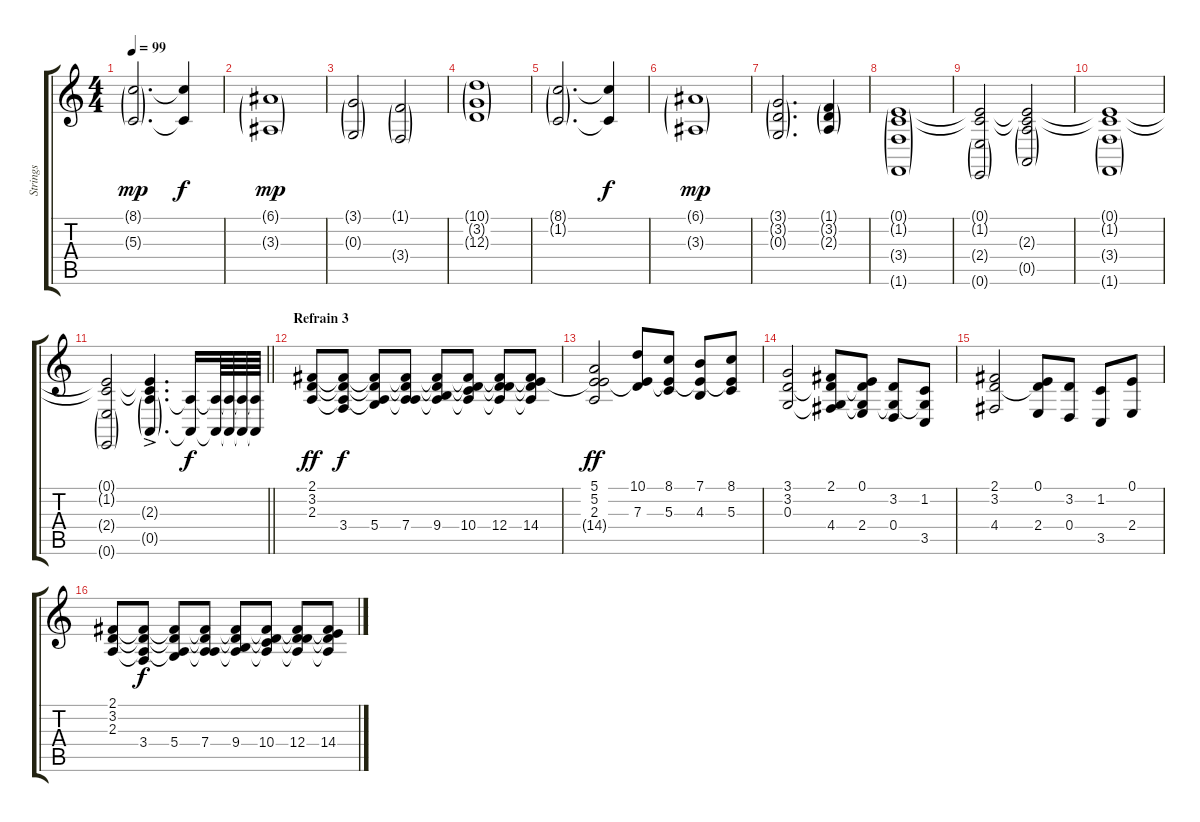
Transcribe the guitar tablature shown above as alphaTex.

\track ("Strings" "Strings") {instrument synthstrings1}
\staff {score tabs}
\tuning (E4 B3 G3 D3 A2 E2) {hide}
\ts (4 4)
\tempo 99
\clef g2
\ks c
(8.1{g} 5.3{g}).2{d dy mp volume 10 instrument synthstrings1} (8.1{t} 5.3{t}).4{dy f} |
(6.1{g} 3.3{g}).1{dy mp} |
(3.1{g} 0.3{g}).2 (1.1{g} 3.4{g}).2 |
(10.1{g} 3.2{g} 12.3{g}).1 |
(8.1{g} 1.2{g}).2{d} (8.1{t} 1.2{t}).4{dy f} |
(6.1{g} 3.3{g}).1{dy mp} |
(3.1{g} 3.2{g} 0.3{g}).2{d} (1.1{g} 3.2{g} 2.3{g}).4 |
(0.1{g} 1.2{g} 3.4{g} 1.6{g}).1 |
(0.1{t} 1.2{t} 2.4{g} 0.6{g}).2 (0.1{t} 1.2{t} 2.3{g} 0.5{g}).2 |
(0.1{t} 1.2{t} 3.4{g} 1.6{g}).1 |
\barLineRight lightlight
(0.1{t} 1.2{t} 2.4{g} 0.6{g}).2 (0.1{t} 1.2{t} 2.3{g} 0.5{g ac}).4{d} (2.3{t} 0.5{t}).16{dy f} (2.3{t} 0.5{t}).64 (2.3{t} 0.5{t}).64 (2.3{t} 0.5{t}).64 (2.3{t} 0.5{t}).64 |
\section ("" "Refrain 3")
(2.1 3.2 2.3).8{dy ff volume 10 instrument stringensemble1} (2.1{t} 3.2{t} 2.3{t} 3.4).8{dy f} (2.1{t} 3.2{t} 2.3{t} 5.4).8 (2.1{t} 3.2{t} 2.3{t} 7.4).8 (2.1{t} 3.2{t} 2.3{t} 9.4).8 (2.1{t} 3.2{t} 2.3{t} 10.4).8 (2.1{t} 3.2{t} 2.3{t} 12.4).8 (2.1{t} 3.2{t} 2.3{t} 14.4).8 |
(5.1 5.2 2.3 14.4{t}).2{dy ff} (10.1 5.2{t} 7.3).8 (8.1 5.2{t} 5.3).8 (7.1 5.2{t} 4.3).8 (8.1 5.2{t} 5.3).8 |
(3.1 3.2 0.3).2 (2.1 3.2{t} 0.3{t} 4.4).8 (0.1 3.2{t} 0.3{t} 2.4).8 (3.2 0.3{t} 0.4).8 (1.2 0.3{t} 3.5).8 |
(2.1 3.2 4.4).2 (0.1 3.2{t} 2.4).8 (3.2 0.4).8 (1.2 3.5).8 (0.1 2.4).8 |
(2.1 3.2 2.3).8 (2.1{t} 3.2{t} 2.3{t} 3.4).8{dy f} (2.1{t} 3.2{t} 2.3{t} 5.4).8 (2.1{t} 3.2{t} 2.3{t} 7.4).8 (2.1{t} 3.2{t} 2.3{t} 9.4).8 (2.1{t} 3.2{t} 2.3{t} 10.4).8 (2.1{t} 3.2{t} 2.3{t} 12.4).8 (2.1{t} 3.2{t} 2.3{t} 14.4).8
